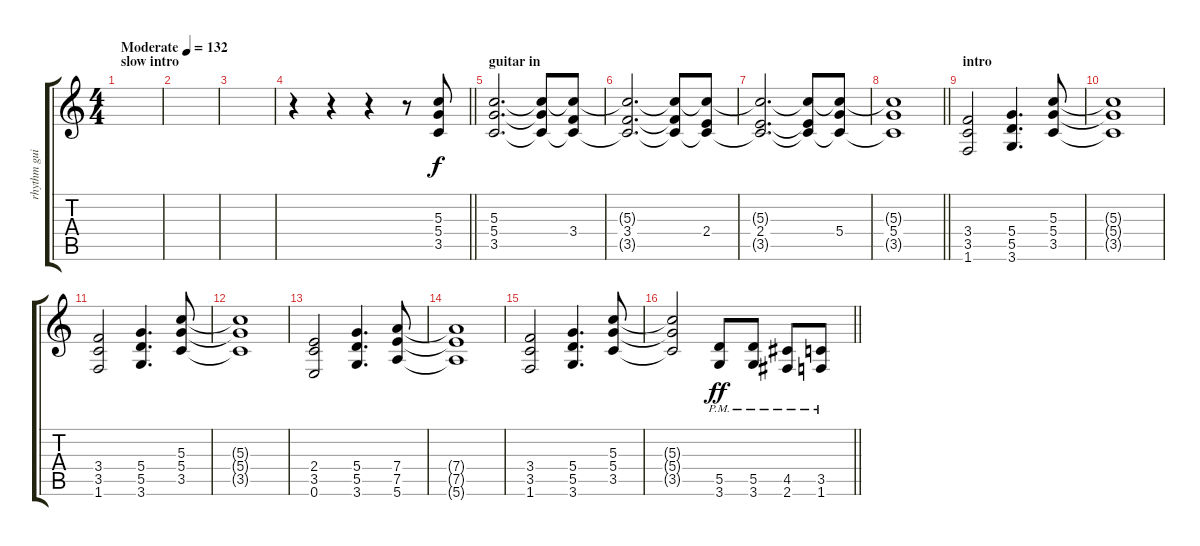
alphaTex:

\track ("rhythm guitar" "rhythm gui") {instrument distortionguitar}
\staff {score tabs}
\tuning (E4 B3 G3 D3 A2 E2) {hide}
\ts (4 4)
\section ("" "slow intro")
\tempo (132 "Moderate")
\clef g2
\ks c
|
|
|
\barLineRight lightlight
r.4 r.4 r.4 r.8 (5.3 5.4 3.5).8 |
\section ("" "guitar in")
(5.3 5.4 3.5).2{d} (5.3{t} 5.4{t} 3.5{t}).8 (5.3{t} 3.4 3.5{t}).8 |
(5.3{t} 3.4 3.5{t}).2{d} (5.3{t} 3.4{t} 3.5{t}).8 (5.3{t} 2.4 3.5{t}).8 |
(5.3{t} 2.4 3.5{t}).2{d} (5.3{t} 2.4{t} 3.5{t}).8 (5.3{t} 5.4 3.5{t}).8 |
\barLineRight lightlight
(5.3{t} 5.4 3.5{t}).1 |
\section ("" "intro")
(3.4 3.5 1.6).2 (5.4 5.5 3.6).4{d} (5.3 5.4 3.5).8 |
(5.3{t} 5.4{t} 3.5{t}).1 |
(3.4 3.5 1.6).2 (5.4 5.5 3.6).4{d} (5.3 5.4 3.5).8 |
(5.3{t} 5.4{t} 3.5{t}).1 |
(2.4 3.5 0.6).2 (5.4 5.5 3.6).4{d} (7.4 7.5 5.6).8 |
(7.4{t} 7.5{t} 5.6{t}).1 |
(3.4 3.5 1.6).2 (5.4 5.5 3.6).4{d} (5.3 5.4 3.5).8 |
\barLineRight lightlight
(5.3{t} 5.4{t} 3.5{t}).2 (5.5{pm} 3.6{pm}).8{dy ff} (5.5{pm} 3.6{pm}).8 (4.5{pm} 2.6{pm}).8 (3.5{pm} 1.6{pm}).8
